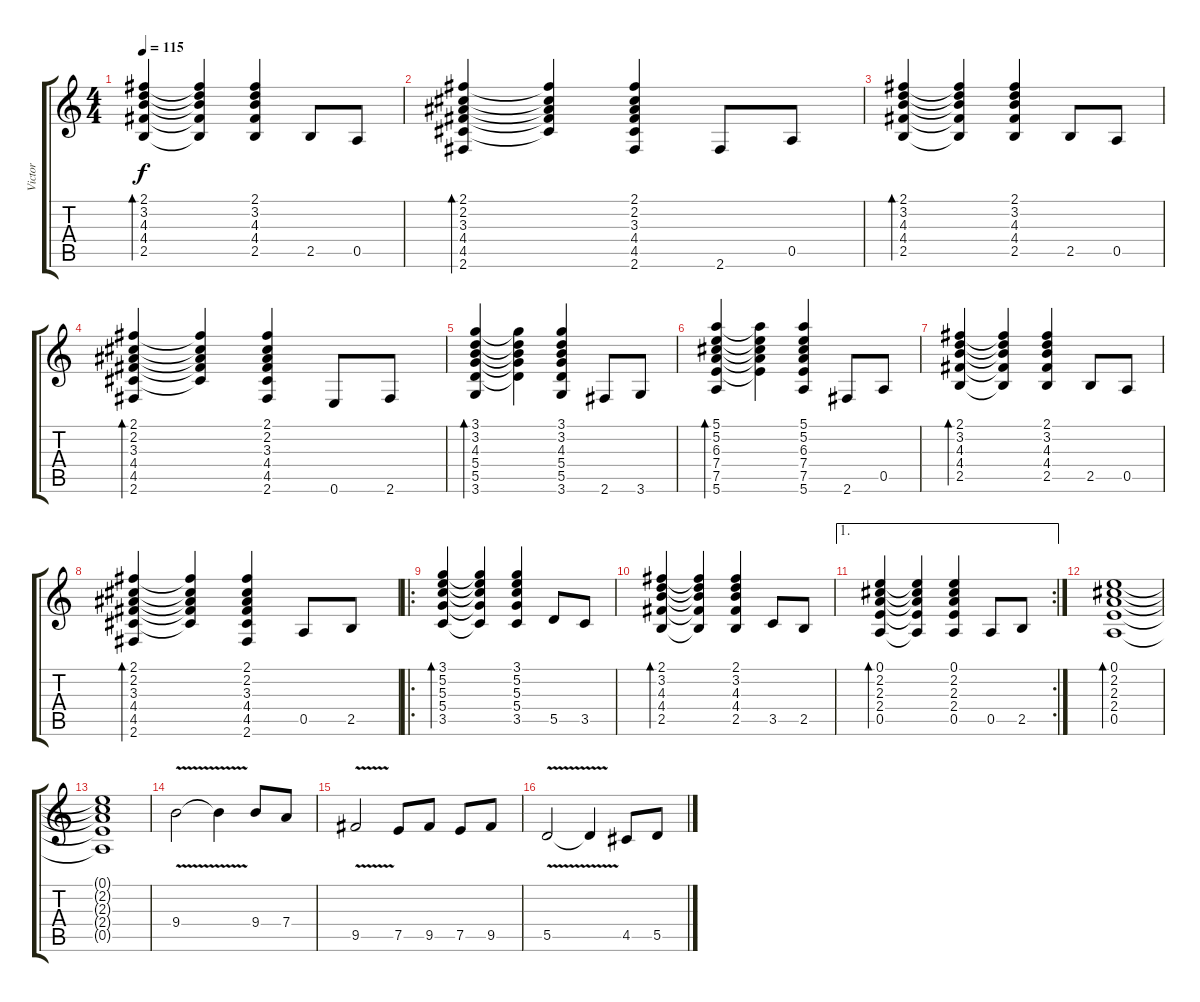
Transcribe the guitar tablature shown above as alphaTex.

\track ("Victor" "Victor") {instrument acousticguitarnylon}
\staff {score tabs}
\tuning (E4 B3 G3 D3 A2 E2) {hide}
\ts (4 4)
\tempo 115
\clef g2
\ks c
(2.1 3.2 4.3 4.4 2.5).4{bd 120 dy f} (2.1{t} 3.2{t} 4.3{t} 4.4{t} 2.5{t}).4 (2.1 3.2 4.3 4.4 2.5).4 2.5.8 0.5.8 |
(2.1 2.2 3.3 4.4 4.5 2.6).4{bd 120} (2.1{t} 2.2{t} 3.3{t} 4.4{t} 4.5{t}).4 (2.1 2.2 3.3 4.4 4.5 2.6).4 2.6.8 0.5.8 |
(2.1 3.2 4.3 4.4 2.5).4{bd 120} (2.1{t} 3.2{t} 4.3{t} 4.4{t} 2.5{t}).4 (2.1 3.2 4.3 4.4 2.5).4 2.5.8 0.5.8 |
(2.1 2.2 3.3 4.4 4.5 2.6).4{bd 120} (2.1{t} 2.2{t} 3.3{t} 4.4{t} 4.5{t}).4 (2.1 2.2 3.3 4.4 4.5 2.6).4 0.6.8 2.6.8 |
(3.1 3.2 4.3 5.4 5.5 3.6).4{bd 120} (3.1{t} 3.2{t} 4.3{t} 5.4{t} 5.5{t}).4 (3.1 3.2 4.3 5.4 5.5 3.6).4 2.6.8 3.6.8 |
(5.1 5.2 6.3 7.4 7.5 5.6).4{bd 120} (5.1{t} 5.2{t} 6.3{t} 7.4{t} 7.5{t}).4 (5.1 5.2 6.3 7.4 7.5 5.6).4 2.6.8 0.5.8 |
(2.1 3.2 4.3 4.4 2.5).4{bd 120} (2.1{t} 3.2{t} 4.3{t} 4.4{t} 2.5{t}).4 (2.1 3.2 4.3 4.4 2.5).4 2.5.8 0.5.8 |
(2.1 2.2 3.3 4.4 4.5 2.6).4{bd 120} (2.1{t} 2.2{t} 3.3{t} 4.4{t} 4.5{t}).4 (2.1 2.2 3.3 4.4 4.5 2.6).4 0.5.8 2.5.8 |
\ro
(3.1 5.2 5.3 5.4 3.5).4{bd 120} (3.1{t} 5.2{t} 5.3{t} 5.4{t} 3.5{t}).4 (3.1 5.2 5.3 5.4 3.5).4 5.5.8 3.5.8 |
(2.1 3.2 4.3 4.4 2.5).4{bd 120} (2.1{t} 3.2{t} 4.3{t} 4.4{t} 2.5{t}).4 (2.1 3.2 4.3 4.4 2.5).4 3.5.8 2.5.8 |
\ae 1
\rc 2
(0.1 2.2 2.3 2.4 0.5).4{bd 120} (0.1{t} 2.2{t} 2.3{t} 2.4{t} 0.5{t}).4 (0.1 2.2 2.3 2.4 0.5).4 0.5.8 2.5.8 |
(0.1 2.2 2.3 2.4 0.5).1{bd 480} |
(0.1{t} 2.2{t} 2.3{t} 2.4{t} 0.5{t}).1 |
9.4{v}.2{volume 16} 9.4{t}.4 9.4.8 7.4.8 |
9.5{v}.2 7.5.8 9.5.8 7.5.8 9.5.8 |
5.5{v}.2 5.5{t}.4 4.5.8 5.5.8
